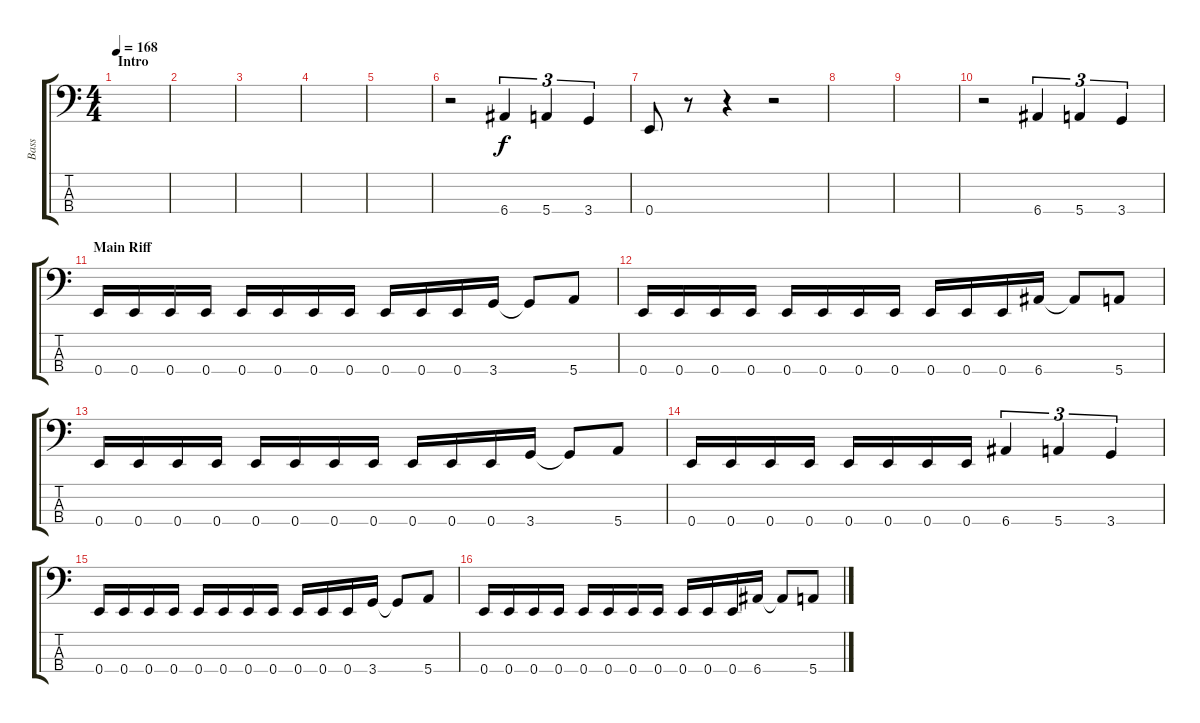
\track ("Bass" "Bass") {instrument electricbasspick}
\staff {score tabs}
\tuning (G2 D2 A1 E1) {hide}
\ts (4 4)
\section ("" "Intro")
\tempo 168
\clef f4
\ks c
|
|
|
|
|
r.2 6.4.4{tu (3 2)} 5.4.4{tu (3 2)} 3.4.4{tu (3 2)} |
0.4.8 r.8 r.4 r.2 |
|
|
r.2 6.4.4{tu (3 2)} 5.4.4{tu (3 2)} 3.4.4{tu (3 2)} |
\section ("" "Main Riff")
0.4.16 0.4.16 0.4.16 0.4.16 0.4.16 0.4.16 0.4.16 0.4.16 0.4.16 0.4.16 0.4.16 3.4.16 3.4{t}.8 5.4.8 |
0.4.16 0.4.16 0.4.16 0.4.16 0.4.16 0.4.16 0.4.16 0.4.16 0.4.16 0.4.16 0.4.16 6.4.16 6.4{t}.8 5.4.8 |
0.4.16 0.4.16 0.4.16 0.4.16 0.4.16 0.4.16 0.4.16 0.4.16 0.4.16 0.4.16 0.4.16 3.4.16 3.4{t}.8 5.4.8 |
0.4.16 0.4.16 0.4.16 0.4.16 0.4.16 0.4.16 0.4.16 0.4.16 6.4.4{tu (3 2)} 5.4.4{tu (3 2)} 3.4.4{tu (3 2)} |
0.4.16 0.4.16 0.4.16 0.4.16 0.4.16 0.4.16 0.4.16 0.4.16 0.4.16 0.4.16 0.4.16 3.4.16 3.4{t}.8 5.4.8 |
0.4.16 0.4.16 0.4.16 0.4.16 0.4.16 0.4.16 0.4.16 0.4.16 0.4.16 0.4.16 0.4.16 6.4.16 6.4{t}.8 5.4.8
